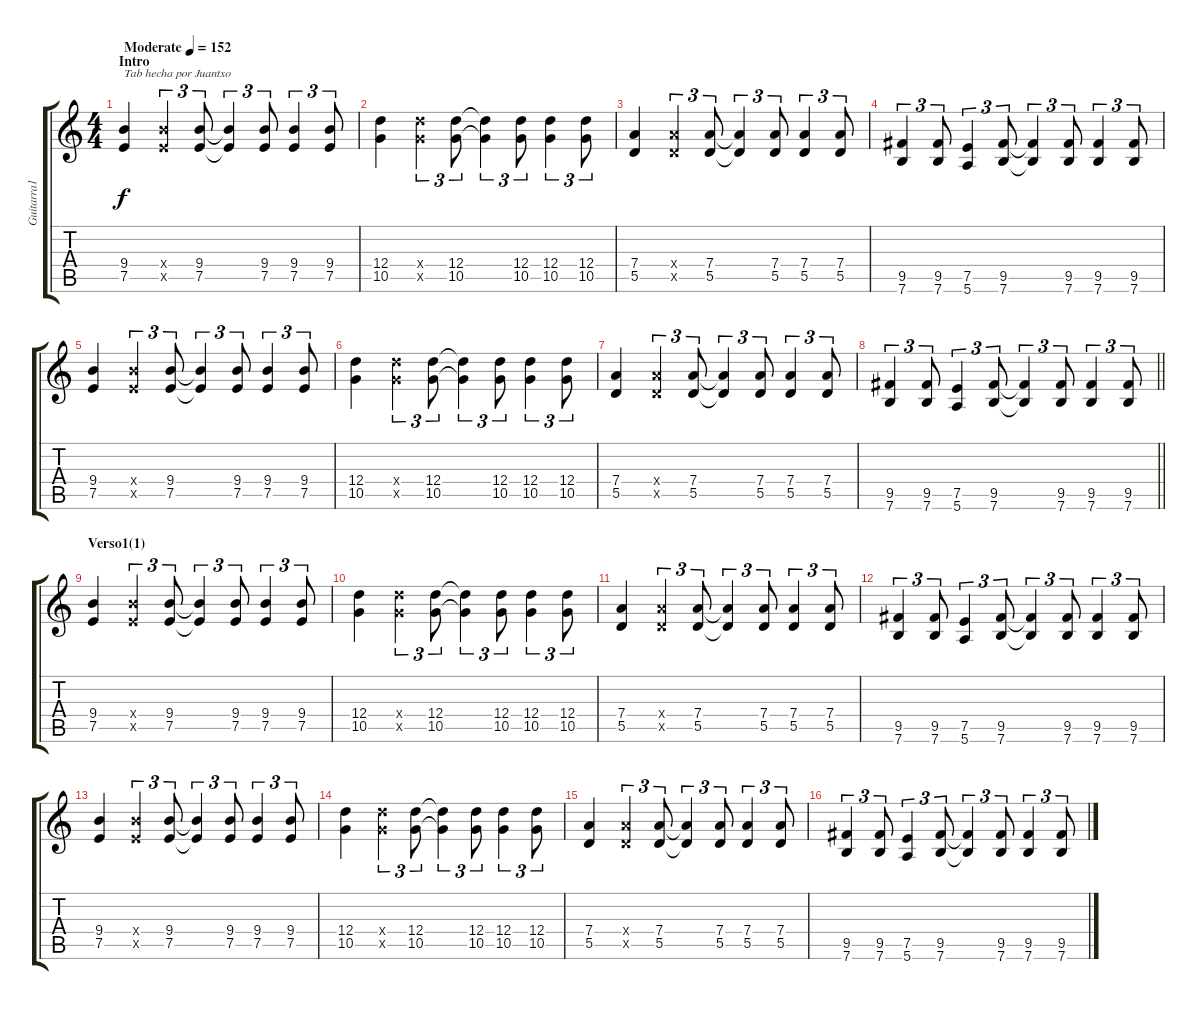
\track ("Guitarra1" "Guitarra1") {instrument distortionguitar}
\staff {score tabs}
\tuning (E4 B3 G3 D3 A2 E2) {hide}
\ts (4 4)
\section ("" "Intro")
\tempo (152 "Moderate")
\clef g2
\ks c
(9.4 7.5).4{txt "Tab hecha por Juantxo" dy f instrument distortionguitar} (9.4{x} 7.5{x}).4{tu (3 2)} (9.4 7.5).8{tu (3 2)} (9.4{t} 7.5{t}).4{tu (3 2)} (9.4 7.5).8{tu (3 2)} (9.4 7.5).4{tu (3 2)} (9.4 7.5).8{tu (3 2)} |
(12.4 10.5).4 (12.4{x} 10.5{x}).4{tu (3 2)} (12.4 10.5).8{tu (3 2)} (12.4{t} 10.5{t}).4{tu (3 2)} (12.4 10.5).8{tu (3 2)} (12.4 10.5).4{tu (3 2)} (12.4 10.5).8{tu (3 2)} |
(7.4 5.5).4 (7.4{x} 5.5{x}).4{tu (3 2)} (7.4 5.5).8{tu (3 2)} (7.4{t} 5.5{t}).4{tu (3 2)} (7.4 5.5).8{tu (3 2)} (7.4 5.5).4{tu (3 2)} (7.4 5.5).8{tu (3 2)} |
(9.5 7.6).4{tu (3 2)} (9.5 7.6).8{tu (3 2)} (7.5 5.6).4{tu (3 2)} (9.5 7.6).8{tu (3 2)} (9.5{t} 7.6{t}).4{tu (3 2)} (9.5 7.6).8{tu (3 2)} (9.5 7.6).4{tu (3 2)} (9.5 7.6).8{tu (3 2)} |
(9.4 7.5).4 (9.4{x} 7.5{x}).4{tu (3 2)} (9.4 7.5).8{tu (3 2)} (9.4{t} 7.5{t}).4{tu (3 2)} (9.4 7.5).8{tu (3 2)} (9.4 7.5).4{tu (3 2)} (9.4 7.5).8{tu (3 2)} |
(12.4 10.5).4 (12.4{x} 10.5{x}).4{tu (3 2)} (12.4 10.5).8{tu (3 2)} (12.4{t} 10.5{t}).4{tu (3 2)} (12.4 10.5).8{tu (3 2)} (12.4 10.5).4{tu (3 2)} (12.4 10.5).8{tu (3 2)} |
(7.4 5.5).4 (7.4{x} 5.5{x}).4{tu (3 2)} (7.4 5.5).8{tu (3 2)} (7.4{t} 5.5{t}).4{tu (3 2)} (7.4 5.5).8{tu (3 2)} (7.4 5.5).4{tu (3 2)} (7.4 5.5).8{tu (3 2)} |
\barLineRight lightlight
(9.5 7.6).4{tu (3 2)} (9.5 7.6).8{tu (3 2)} (7.5 5.6).4{tu (3 2)} (9.5 7.6).8{tu (3 2)} (9.5{t} 7.6{t}).4{tu (3 2)} (9.5 7.6).8{tu (3 2)} (9.5 7.6).4{tu (3 2)} (9.5 7.6).8{tu (3 2)} |
\section ("" "Verso1(1)")
(9.4 7.5).4 (9.4{x} 7.5{x}).4{tu (3 2)} (9.4 7.5).8{tu (3 2)} (9.4{t} 7.5{t}).4{tu (3 2)} (9.4 7.5).8{tu (3 2)} (9.4 7.5).4{tu (3 2)} (9.4 7.5).8{tu (3 2)} |
(12.4 10.5).4 (12.4{x} 10.5{x}).4{tu (3 2)} (12.4 10.5).8{tu (3 2)} (12.4{t} 10.5{t}).4{tu (3 2)} (12.4 10.5).8{tu (3 2)} (12.4 10.5).4{tu (3 2)} (12.4 10.5).8{tu (3 2)} |
(7.4 5.5).4 (7.4{x} 5.5{x}).4{tu (3 2)} (7.4 5.5).8{tu (3 2)} (7.4{t} 5.5{t}).4{tu (3 2)} (7.4 5.5).8{tu (3 2)} (7.4 5.5).4{tu (3 2)} (7.4 5.5).8{tu (3 2)} |
(9.5 7.6).4{tu (3 2)} (9.5 7.6).8{tu (3 2)} (7.5 5.6).4{tu (3 2)} (9.5 7.6).8{tu (3 2)} (9.5{t} 7.6{t}).4{tu (3 2)} (9.5 7.6).8{tu (3 2)} (9.5 7.6).4{tu (3 2)} (9.5 7.6).8{tu (3 2)} |
(9.4 7.5).4 (9.4{x} 7.5{x}).4{tu (3 2)} (9.4 7.5).8{tu (3 2)} (9.4{t} 7.5{t}).4{tu (3 2)} (9.4 7.5).8{tu (3 2)} (9.4 7.5).4{tu (3 2)} (9.4 7.5).8{tu (3 2)} |
(12.4 10.5).4 (12.4{x} 10.5{x}).4{tu (3 2)} (12.4 10.5).8{tu (3 2)} (12.4{t} 10.5{t}).4{tu (3 2)} (12.4 10.5).8{tu (3 2)} (12.4 10.5).4{tu (3 2)} (12.4 10.5).8{tu (3 2)} |
(7.4 5.5).4 (7.4{x} 5.5{x}).4{tu (3 2)} (7.4 5.5).8{tu (3 2)} (7.4{t} 5.5{t}).4{tu (3 2)} (7.4 5.5).8{tu (3 2)} (7.4 5.5).4{tu (3 2)} (7.4 5.5).8{tu (3 2)} |
(9.5 7.6).4{tu (3 2)} (9.5 7.6).8{tu (3 2)} (7.5 5.6).4{tu (3 2)} (9.5 7.6).8{tu (3 2)} (9.5{t} 7.6{t}).4{tu (3 2)} (9.5 7.6).8{tu (3 2)} (9.5 7.6).4{tu (3 2)} (9.5 7.6).8{tu (3 2)}
